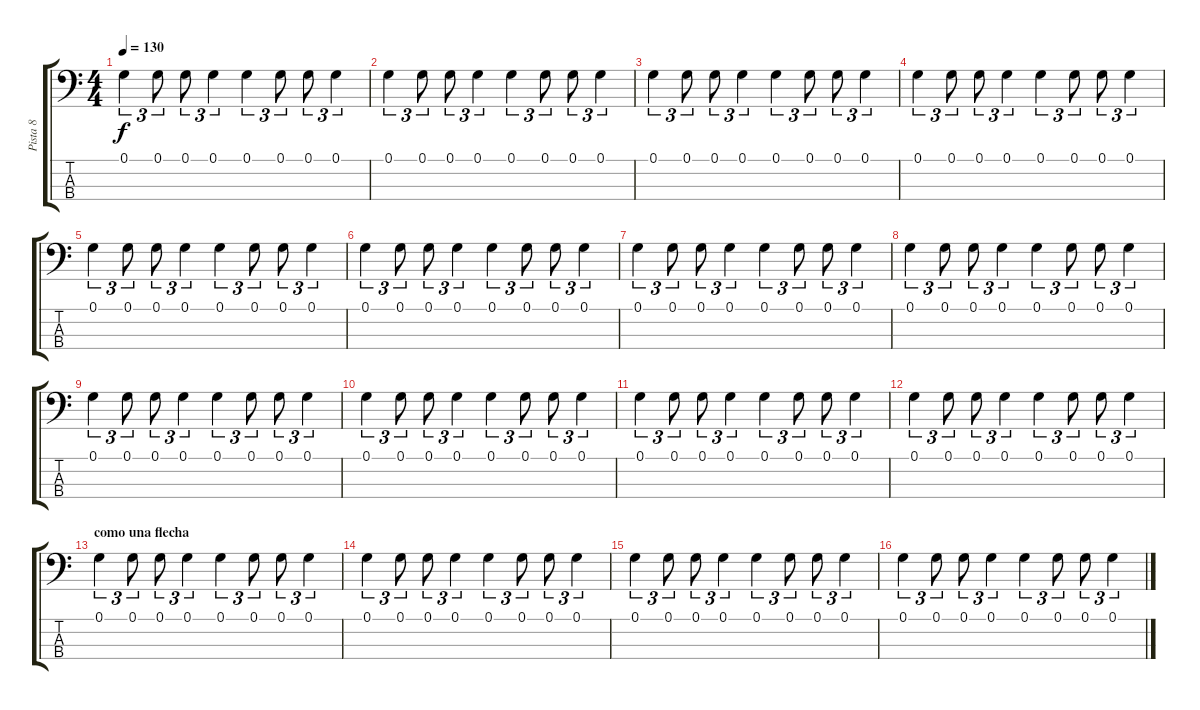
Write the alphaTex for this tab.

\track ("Pista 8" "Pista 8") {instrument electricbasspick}
\staff {score tabs}
\tuning (G2 D2 A1 E1) {hide}
\ts (4 4)
\tempo 130
\clef f4
\ks c
0.1.4{tu (3 2) dy f instrument electricbasspick} 0.1.8{tu (3 2)} 0.1.8{tu (3 2)} 0.1.4{tu (3 2)} 0.1.4{tu (3 2)} 0.1.8{tu (3 2)} 0.1.8{tu (3 2)} 0.1.4{tu (3 2)} |
0.1.4{tu (3 2)} 0.1.8{tu (3 2)} 0.1.8{tu (3 2)} 0.1.4{tu (3 2)} 0.1.4{tu (3 2)} 0.1.8{tu (3 2)} 0.1.8{tu (3 2)} 0.1.4{tu (3 2)} |
0.1.4{tu (3 2)} 0.1.8{tu (3 2)} 0.1.8{tu (3 2)} 0.1.4{tu (3 2)} 0.1.4{tu (3 2)} 0.1.8{tu (3 2)} 0.1.8{tu (3 2)} 0.1.4{tu (3 2)} |
0.1.4{tu (3 2)} 0.1.8{tu (3 2)} 0.1.8{tu (3 2)} 0.1.4{tu (3 2)} 0.1.4{tu (3 2)} 0.1.8{tu (3 2)} 0.1.8{tu (3 2)} 0.1.4{tu (3 2)} |
0.1.4{tu (3 2)} 0.1.8{tu (3 2)} 0.1.8{tu (3 2)} 0.1.4{tu (3 2)} 0.1.4{tu (3 2)} 0.1.8{tu (3 2)} 0.1.8{tu (3 2)} 0.1.4{tu (3 2)} |
0.1.4{tu (3 2)} 0.1.8{tu (3 2)} 0.1.8{tu (3 2)} 0.1.4{tu (3 2)} 0.1.4{tu (3 2)} 0.1.8{tu (3 2)} 0.1.8{tu (3 2)} 0.1.4{tu (3 2)} |
0.1.4{tu (3 2)} 0.1.8{tu (3 2)} 0.1.8{tu (3 2)} 0.1.4{tu (3 2)} 0.1.4{tu (3 2)} 0.1.8{tu (3 2)} 0.1.8{tu (3 2)} 0.1.4{tu (3 2)} |
0.1.4{tu (3 2)} 0.1.8{tu (3 2)} 0.1.8{tu (3 2)} 0.1.4{tu (3 2)} 0.1.4{tu (3 2)} 0.1.8{tu (3 2)} 0.1.8{tu (3 2)} 0.1.4{tu (3 2)} |
0.1.4{tu (3 2)} 0.1.8{tu (3 2)} 0.1.8{tu (3 2)} 0.1.4{tu (3 2)} 0.1.4{tu (3 2)} 0.1.8{tu (3 2)} 0.1.8{tu (3 2)} 0.1.4{tu (3 2)} |
0.1.4{tu (3 2)} 0.1.8{tu (3 2)} 0.1.8{tu (3 2)} 0.1.4{tu (3 2)} 0.1.4{tu (3 2)} 0.1.8{tu (3 2)} 0.1.8{tu (3 2)} 0.1.4{tu (3 2)} |
0.1.4{tu (3 2)} 0.1.8{tu (3 2)} 0.1.8{tu (3 2)} 0.1.4{tu (3 2)} 0.1.4{tu (3 2)} 0.1.8{tu (3 2)} 0.1.8{tu (3 2)} 0.1.4{tu (3 2)} |
0.1.4{tu (3 2)} 0.1.8{tu (3 2)} 0.1.8{tu (3 2)} 0.1.4{tu (3 2)} 0.1.4{tu (3 2)} 0.1.8{tu (3 2)} 0.1.8{tu (3 2)} 0.1.4{tu (3 2)} |
\section ("" "como una flecha")
0.1.4{tu (3 2)} 0.1.8{tu (3 2)} 0.1.8{tu (3 2)} 0.1.4{tu (3 2)} 0.1.4{tu (3 2)} 0.1.8{tu (3 2)} 0.1.8{tu (3 2)} 0.1.4{tu (3 2)} |
0.1.4{tu (3 2)} 0.1.8{tu (3 2)} 0.1.8{tu (3 2)} 0.1.4{tu (3 2)} 0.1.4{tu (3 2)} 0.1.8{tu (3 2)} 0.1.8{tu (3 2)} 0.1.4{tu (3 2)} |
0.1.4{tu (3 2)} 0.1.8{tu (3 2)} 0.1.8{tu (3 2)} 0.1.4{tu (3 2)} 0.1.4{tu (3 2)} 0.1.8{tu (3 2)} 0.1.8{tu (3 2)} 0.1.4{tu (3 2)} |
0.1.4{tu (3 2)} 0.1.8{tu (3 2)} 0.1.8{tu (3 2)} 0.1.4{tu (3 2)} 0.1.4{tu (3 2)} 0.1.8{tu (3 2)} 0.1.8{tu (3 2)} 0.1.4{tu (3 2)}
